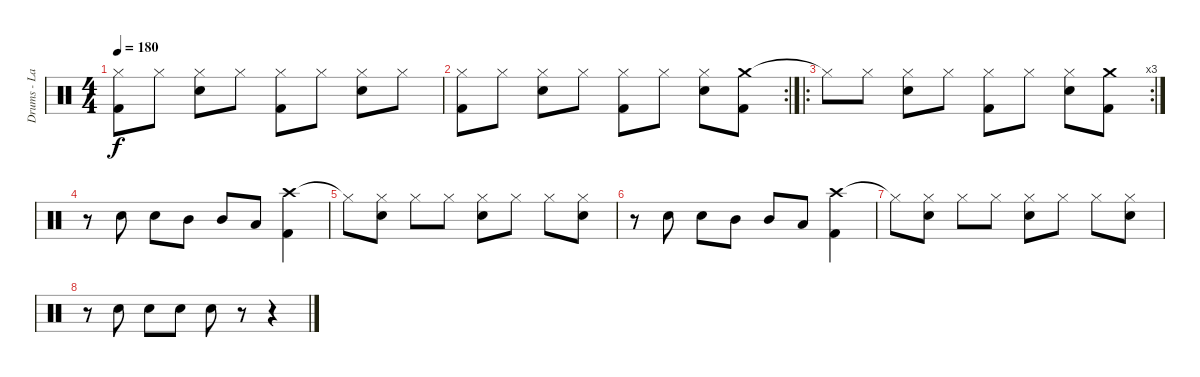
\track ("Drums - Lars" "Drums - La") {instrument percussion}
\staff {score}
\articulation defaults
\ts (4 4)
\tempo 180
\clef neutral
\ks c
("Hi-Hat (closed)" "Kick (hit) 2").8{dy f} "Hi-Hat (closed)".8 ("Hi-Hat (closed)" "Snare (hit) 2").8 "Hi-Hat (closed)".8 ("Hi-Hat (closed)" "Kick (hit) 2").8 "Hi-Hat (closed)".8 ("Hi-Hat (closed)" "Snare (hit) 2").8 "Hi-Hat (closed)".8 |
\rc 2
("Hi-Hat (closed)" "Kick (hit) 2").8 "Hi-Hat (closed)".8 ("Hi-Hat (closed)" "Snare (hit) 2").8 "Hi-Hat (closed)".8 ("Hi-Hat (closed)" "Kick (hit) 2").8 "Hi-Hat (closed)".8 ("Hi-Hat (closed)" "Snare (hit) 2").8 ("Crash medium (hit)" "Kick (hit) 2").8 |
\ro
\rc 3 "Hi-Hat (closed)"{t}.8 "Hi-Hat (closed)".8
("Hi-Hat (closed)" "Snare (hit) 2").8 "Hi-Hat (closed)".8 ("Hi-Hat (closed)" "Kick (hit) 2").8 "Hi-Hat (closed)".8 ("Hi-Hat (closed)" "Snare (hit) 2").8 ("Crash medium (hit)" "Kick (hit) 2").8 |
r.8 "Snare (hit) 2".8 "Snare (hit) 2".8 "Mid Tom (hit)".8 "Mid Tom (hit)".8 "Low Tom (hit)".8 ("Crash high (hit)" "Kick (hit) 2").4 |
"Hi-Hat (closed)"{t}.8 ("Hi-Hat (closed)" "Snare (hit) 2").8 "Hi-Hat (closed)".8 "Hi-Hat (closed)".8 ("Hi-Hat (closed)" "Snare (hit) 2").8 "Hi-Hat (closed)".8 "Hi-Hat (closed)".8 ("Hi-Hat (closed)" "Snare (hit) 2").8 |
r.8 "Snare (hit) 2".8 "Snare (hit) 2".8 "Mid Tom (hit)".8 "Mid Tom (hit)".8 "Low Tom (hit)".8 ("Crash high (hit)" "Kick (hit) 2").4 |
"Hi-Hat (closed)"{t}.8 ("Hi-Hat (closed)" "Snare (hit) 2").8 "Hi-Hat (closed)".8 "Hi-Hat (closed)".8 ("Hi-Hat (closed)" "Snare (hit) 2").8 "Hi-Hat (closed)".8 "Hi-Hat (closed)".8 ("Hi-Hat (closed)" "Snare (hit) 2").8 |
r.8 "Snare (hit) 2".8 "Snare (hit) 2".8 "Snare (hit) 2".8 "Snare (hit) 2".8 r.8 r.4
